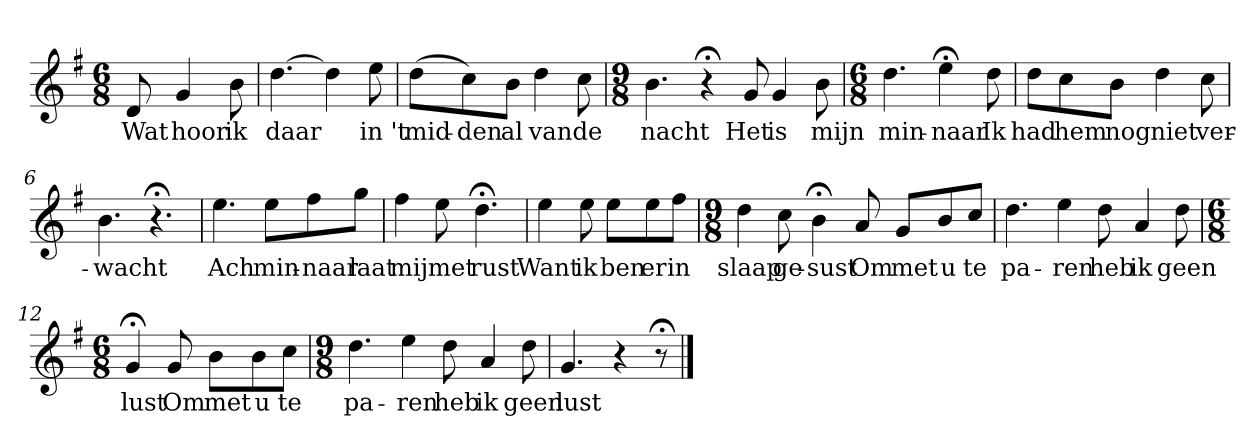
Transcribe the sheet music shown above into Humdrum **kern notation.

**kern	**text
*part1	*part1
*staff1	*staff1
*k[f#]	*
*G:	*
*M6/8	*
*MM120	*
=	=
8d	Wat
4g	hoor
8b	ik
=1	=1
[4.dd	daar
4dd]	.
8ee	in 't
=2	=2
(8ddL	mid-
8cc)	-den
8bJ	al
4dd	van
8cc	de
=3	=3
*M9/8	*
4.b	nacht
4r;<	.
8g	Het
4g	is
8b	mijn
=4	=4
*M6/8	*
4.dd	min-
4ee;<	-naar
8dd	Ik
=5	=5
8ddL	had
8cc	hem
8bJ	nog
4dd	niet
8cc	ver-
=6	=6
4.b	-wacht
4.r;<	.
=7	=7
4.ee	Ach
8eeL	min-
8ff#	-naar
8ggJ	laat
=8	=8
4ff#	mij
8ee	met
4.dd;<	rust
=9	=9
4ee	Want
8ee	ik
8eeL	ben
8ee	er
8ff#J	in
=10	=10
*M9/8	*
4dd	slaap
8cc	ge-
4b;<	-sust
8a	Om
8gL	met
8b	u
8ccJ	te
=11	=11
4.dd	pa-
4ee	-ren
8dd	heb
4a	ik
8dd	geen
=12	=12
*M6/8	*
4g;<	lust
8g	Om
8bL	met
8b	u
8ccJ	te
=13	=13
*M9/8	*
4.dd	pa-
4ee	-ren
8dd	heb
4a	ik
8dd	geen
=14	=14
4.g	lust
4r	.
8r;<	.
==	==
*-	*-
